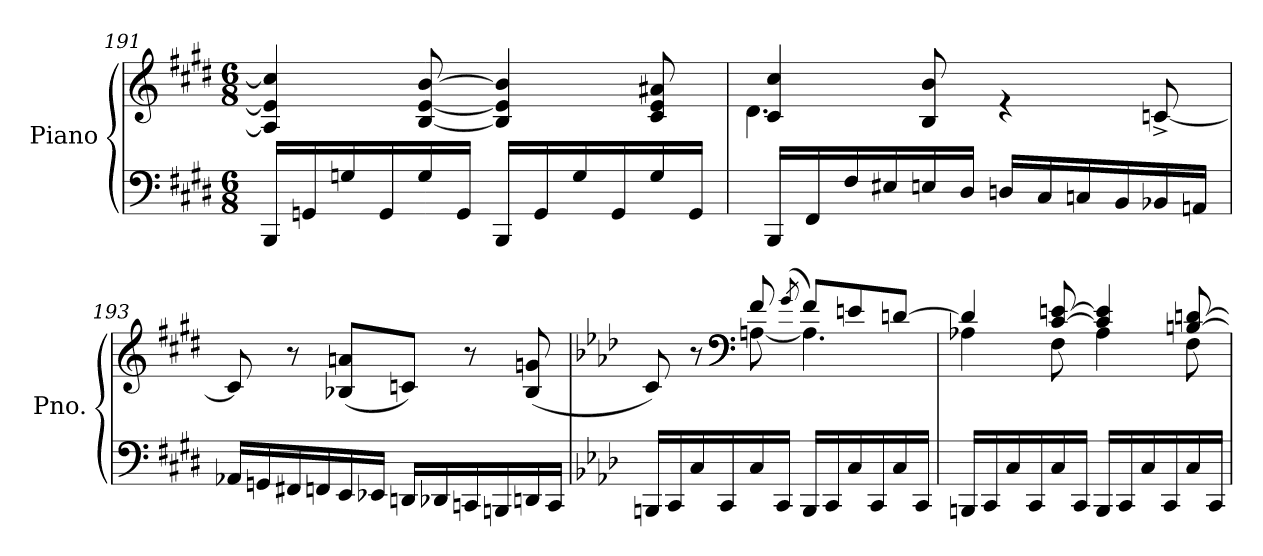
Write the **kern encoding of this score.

**kern	**kern
*part1	*part1
*staff2	*staff1
*I"Piano	*
*I'Pno.	*
*clefF4	*clefG2
*k[f#c#g#d#]	*k[f#c#g#d#]
*M6/8	*M6/8
=191	=191
16BBB/LL	4A#/] 4e/] 4cc#/]
16GGn/	.
16Gn/	.
16GG/	.
16G/	[8B/ [8e/ [8b/
16GG/JJ	.
16BBB/LL	4B/] 4e/] 4b/]
16GG/	.
16G/	.
16GG/	.
16G/	8c#/ 8e/ 8a#X/
16GG/JJ	.
=192	=192
*	*^
16BBB/LL	4c#/ 4cc#/	4.d#\
16FF#/	.	.
16F#/	.	.
16E#X/	.	.
16En/	8B/ 8b/	.
16D#/JJ	.	.
16Dn/LL	4re	4.ryy
16C#/	.	.
16Cn/	.	.
16BB/	.	.
16BB-X/	[8cn^/	.
16AAn/JJ	.	.
*	*v	*v
!!LO:LB:g=z
=193	=193
16AA-X/LL	8c/]
16GGn/	.
16FF#X/	8r
16FFn/	.
16EE/	(>8B-X/ 8an/L
16EE-X/JJ	.
16DDn/LL	8cn/J)
16DD-X/	.
16CCn/	8r
16BBBn/	.
16DDn/	(>8B-/ 8gn/
16CC/JJ	.
=194	=194
*k[b-e-a-d-]	*k[b-e-a-d-]
*	*^
16BBBn/LL	8c/)	4ryy
16CC/	.	.
16C/	8r	.
16CC/	.	.
*	*clefF4	*
16C/	8f/	[8An\
16CC/JJ	.	.
.	(>8qg/	.
16BBB/LL	8f/L)	4.A\]
16CC/	.	.
16C/	8en/	.
16CC/	.	.
16C/	[8dn/J	.
16CC/JJ	.	.
=195	=195	=195
16BBBn/LL	4d/]	4A-X\
16CC/	.	.
16C/	.	.
16CC/	.	.
16C/	[8c/ [8en/	8F\
16CC/JJ	.	.
16BBB/LL	4c/] 4e/]	4A-\
16CC/	.	.
16C/	.	.
16CC/	.	.
16C/	[8Bn/ [8dn/	8F\
16CC/JJ	.	.
*	*v	*v
=	=
*-	*-
